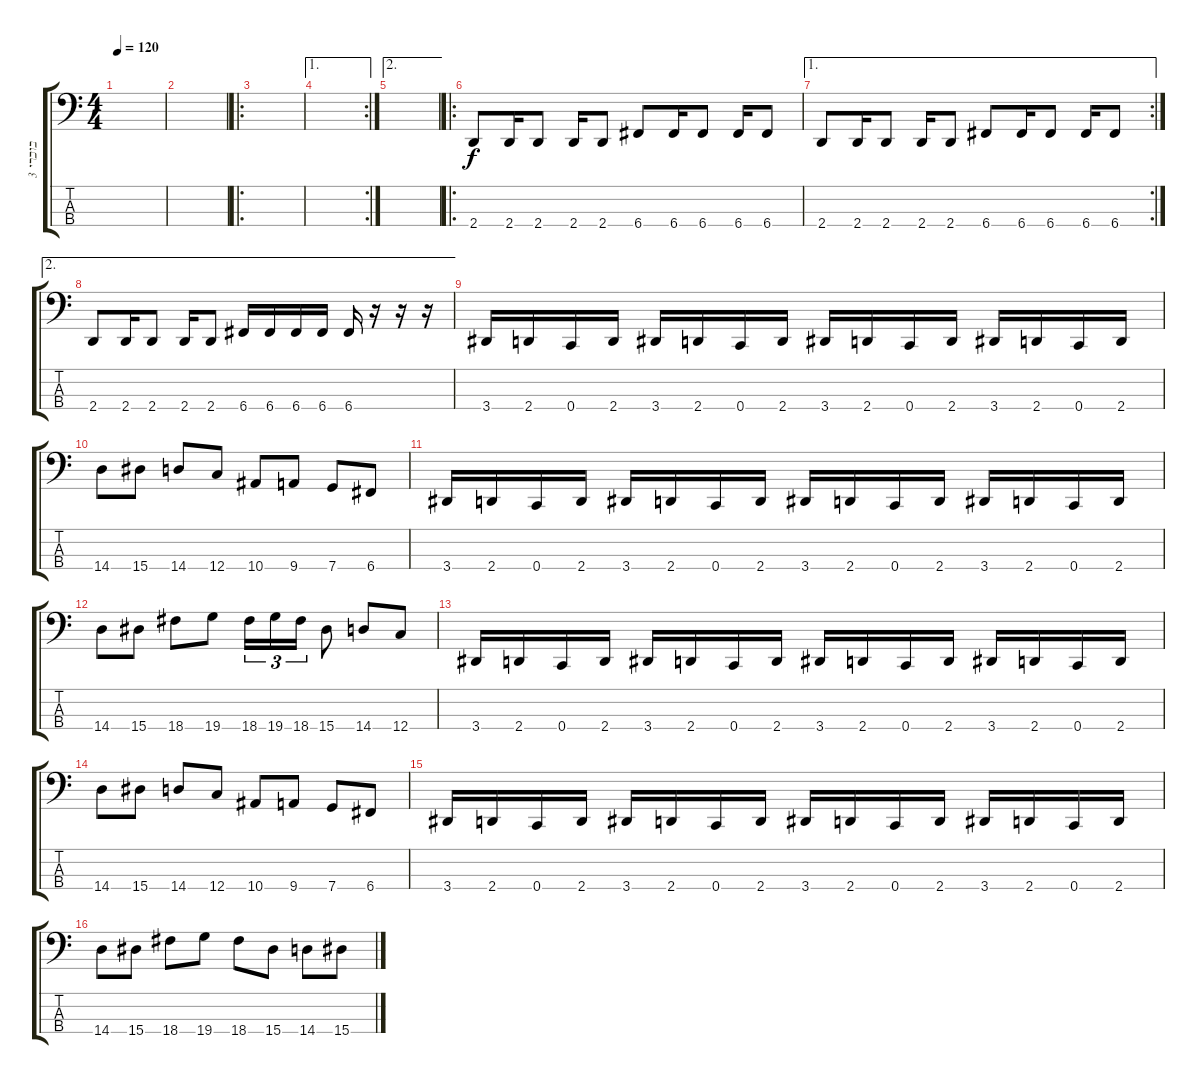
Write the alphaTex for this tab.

\track ("בוכרי 3" "בוכרי 3") {instrument electricbassfinger}
\staff {score tabs}
\tuning (F2 C2 G1 C1) {hide}
\ts (4 4)
\tempo 120
\clef f4
\ks c
|
|
\ro
|
\ae 1
\rc 2
|
\ae 2
|
\ro
2.4.8 2.4.16 2.4.8 2.4.16 2.4.8 6.4.8 6.4.16 6.4.8 6.4.16 6.4.8 |
\ae 1
\rc 2
2.4.8 2.4.16 2.4.8 2.4.16 2.4.8 6.4.8 6.4.16 6.4.8 6.4.16 6.4.8 |
\ae 2
2.4.8 2.4.16 2.4.8 2.4.16 2.4.8 6.4.16 6.4.16 6.4.16 6.4.16 6.4.16 r.16 r.16 r.16 |
3.4.16 2.4.16 0.4.16 2.4.16 3.4.16 2.4.16 0.4.16 2.4.16 3.4.16 2.4.16 0.4.16 2.4.16 3.4.16 2.4.16 0.4.16 2.4.16 |
14.4.8 15.4.8 14.4.8 12.4.8 10.4.8 9.4.8 7.4.8 6.4.8 |
3.4.16 2.4.16 0.4.16 2.4.16 3.4.16 2.4.16 0.4.16 2.4.16 3.4.16 2.4.16 0.4.16 2.4.16 3.4.16 2.4.16 0.4.16 2.4.16 |
14.4.8 15.4.8 18.4.8 19.4.8 18.4.16{tu (3 2)} 19.4.16{tu (3 2)} 18.4.16{tu (3 2)} 15.4.8 14.4.8 12.4.8 |
3.4.16 2.4.16 0.4.16 2.4.16 3.4.16 2.4.16 0.4.16 2.4.16 3.4.16 2.4.16 0.4.16 2.4.16 3.4.16 2.4.16 0.4.16 2.4.16 |
14.4.8 15.4.8 14.4.8 12.4.8 10.4.8 9.4.8 7.4.8 6.4.8 |
3.4.16 2.4.16 0.4.16 2.4.16 3.4.16 2.4.16 0.4.16 2.4.16 3.4.16 2.4.16 0.4.16 2.4.16 3.4.16 2.4.16 0.4.16 2.4.16 |
14.4.8 15.4.8 18.4.8 19.4.8 18.4.8 15.4.8 14.4.8 15.4.8
